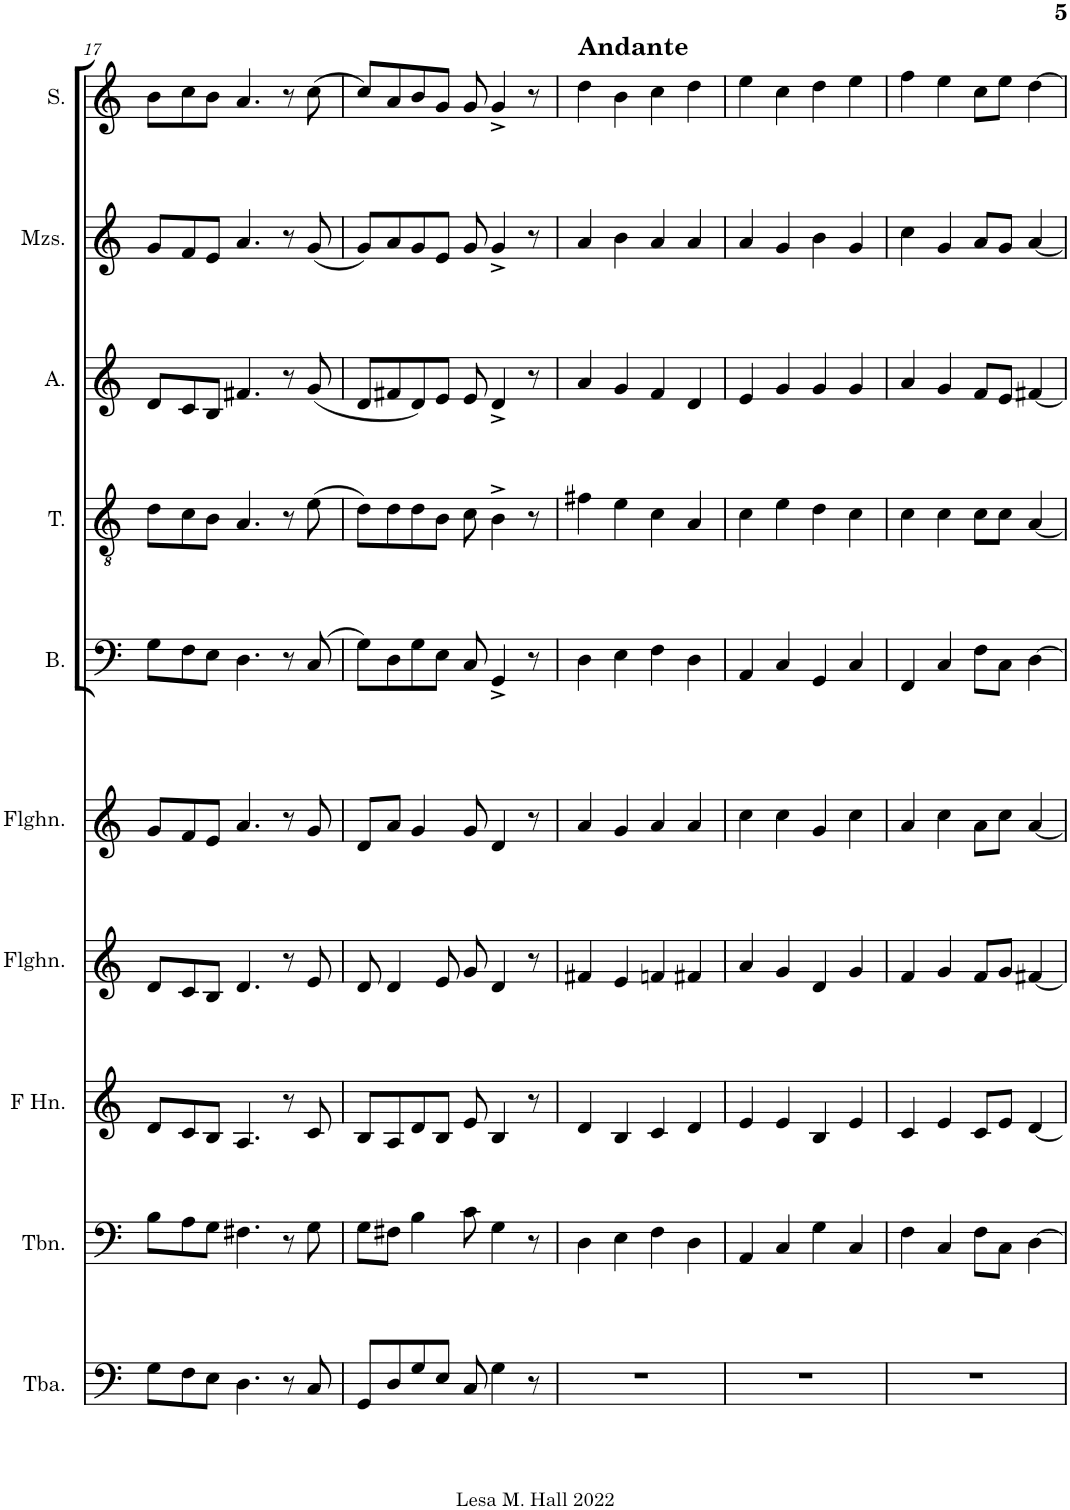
**kern	**kern	**kern	**kern	**kern	**kern	**kern	**kern	**kern	**kern
*part10	*part9	*part8	*part7	*part6	*part5	*part4	*part3	*part2	*part1
*staff10	*staff9	*staff8	*staff7	*staff6	*staff5	*staff4	*staff3	*staff2	*staff1
*I"Tuba	*I"Trombone	*I"Horn in F	*I"Flugelhorn	*I"Flugelhorn	*I"Bass	*I"Tenor	*I"Alto	*I"Mezzo-soprano	*I"Soprano
*I'Tba.	*I'Tbn.	*	*I'Flghn.	*I'Flghn.	*I'B.	*I'T.	*I'A.	*I'Mzs.	*I'S.
!!LO:PB:g=z
*clefF4	*clefF4	*clefG2	*clefG2	*clefG2	*clefF4	*clefGv2	*clefG2	*clefG2	*clefG2
*	*	*ITrd4c7	*ITrd1c2	*ITrd1c2	*	*	*	*	*
*k[]	*k[]	*k[]	*k[]	*k[]	*k[]	*k[]	*k[]	*k[]	*k[]
*M4/4	*M4/4	*M4/4	*M4/4	*M4/4	*M4/4	*M4/4	*M4/4	*M4/4	*M4/4
*met(c)	*met(c)	*met(c)	*met(c)	*met(c)	*met(c)	*met(c)	*met(c)	*met(c)	*met(c)
=17	=17	=17	=17	=17	=17	=17	=17	=17	=17
8G\L	8B\L	8d/L	8d/L	8g/L	8G\L	8d\L	8d/L	8g/L	8b\L
8F\	8A\	8c/	8c/	8f/	8F\	8c\	8c/	8f/	8cc\
8E\J	8G\J	8B/J	8B/J	8e/J	8E\J	8B\J	8B/J	8e/J	8b\J
4.D\	4.F#X\	4.A/	4.d/	4.a/	4.D\	4.A/	4.f#X/	4.a/	4.a/
8r	8r	8r	8r	8r	8r	8r	8r	8r	8r
8C/	8G\	8c/	8e/	8g/	(8C/	(8e\	(8g/	(8g/	(8cc\
=18	=18	=18	=18	=18	=18	=18	=18	=18	=18
8GG/L	8G\L	8B/L	8d/	8d/L	8G\L)	8d\L)	8d/L	8g/L)	8cc/L)
8D/	8F#X\J	8A/	4d/	8a/J	8D\	8d\	8f#X/	8a/	8a/
8G/	4B\	8d/	.	4g/	8G\	8d\	8d/)	8g/	8b/
8E/J	.	8B/J	8e/	.	8E\J	8B\J	8e/J	8e/J	8g/J
8C/	8c\	8e/	8g/	8g/	8C/	8c\	8e/	8g/	8g/
4G\	4G\	4B/	4d/	4d/	4GG^/	4B^\	4d^/	4g^/	4g^/
8r	8r	8r	8r	8r	8r	8r	8r	8r	8r
=19	=19	=19	=19	=19	=19	=19	=19	=19	=19
!	!	!	!	!	!	!	!	!	!LO:TX:a:B:t=Andante
1r	4D\	4d/	4f#X/	4a/	4D\	4f#X\	4a/	4a/	4dd\
.	4E\	4B/	4e/	4g/	4E\	4e\	4g/	4b\	4b\
.	4F\	4c/	4fn/	4a/	4F\	4c\	4f/	4a/	4cc\
.	4D\	4d/	4f#X/	4a/	4D\	4A/	4d/	4a/	4dd\
=20	=20	=20	=20	=20	=20	=20	=20	=20	=20
1r	4AA/	4e/	4a/	4cc\	4AA/	4c\	4e/	4a/	4ee\
.	4C/	4e/	4g/	4cc\	4C/	4e\	4g/	4g/	4cc\
.	4G\	4B/	4d/	4g/	4GG/	4d\	4g/	4b\	4dd\
.	4C/	4e/	4g/	4cc\	4C/	4c\	4g/	4g/	4ee\
=21	=21	=21	=21	=21	=21	=21	=21	=21	=21
1r	4F\	4c/	4f/	4a/	4FF/	4c\	4a/	4cc\	4ff\
.	4C/	4e/	4g/	4cc\	4C/	4c\	4g/	4g/	4ee\
.	8F\L	8c/L	8f/L	8a\L	8F\L	8c\L	8f/L	8a/L	8cc\L
.	8C\J	8e/J	8g/J	8cc\J	8C\J	8c\J	8e/J	8g/J	8ee\J
.	[4D\	[4d/	[4f#X/	[4a/	[4D\	[4A/	[4f#X/	[4a/	[4dd\
=	=	=	=	=	=	=	=	=	=
*-	*-	*-	*-	*-	*-	*-	*-	*-	*-
